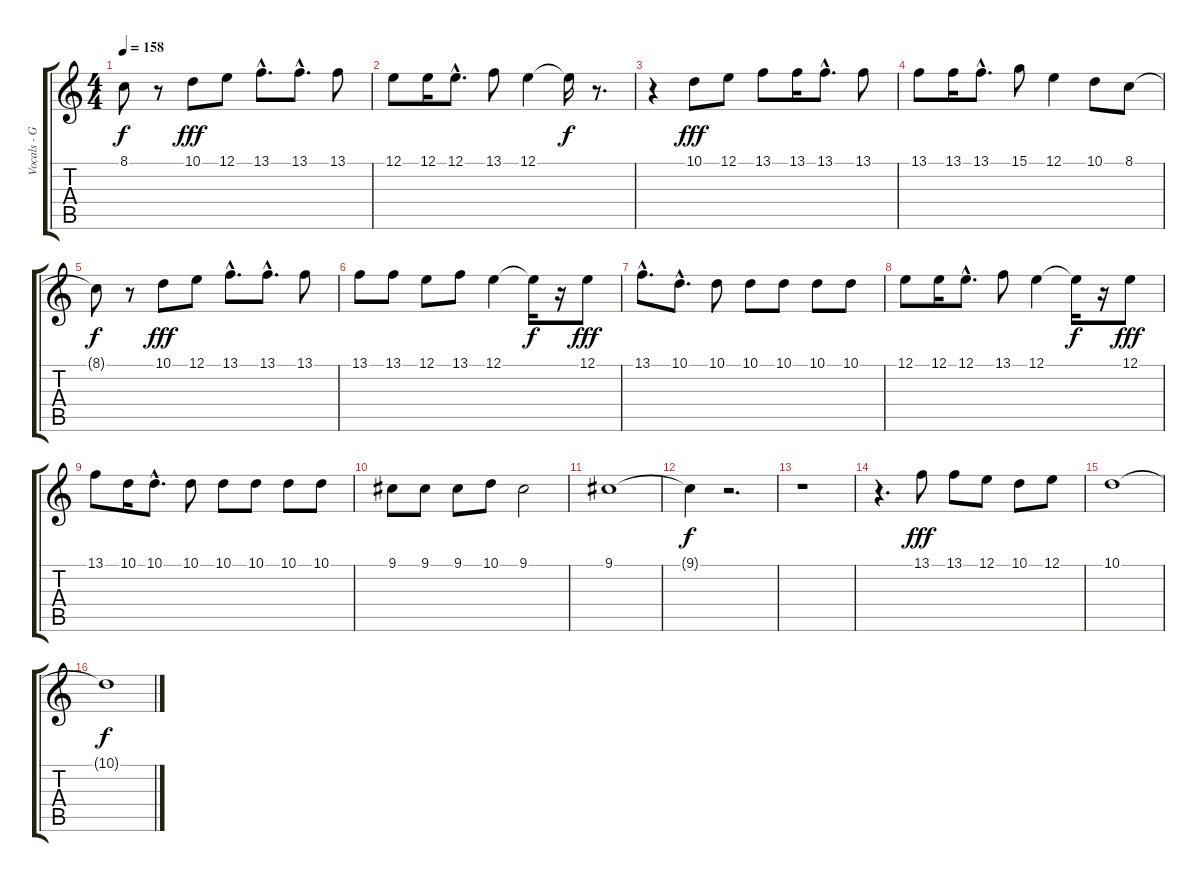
\track ("Vocals - Greg Graffin" "Vocals - G") {instrument voiceoohs}
\staff {score tabs}
\tuning (E4 B3 G3 D3 A2 E2) {hide}
\ts (4 4)
\tempo 158
\clef g2
\ks c
8.1{t}.8{dy f} r.8 10.1.8{dy fff} 12.1.8 13.1{hac}.8{d} 13.1{hac}.8{d} 13.1.8 |
12.1.8 12.1.16 12.1{hac}.8{d} 13.1.8 12.1.4 12.1{t}.16{dy f} r.8{d} |
r.4 10.1.8{dy fff} 12.1.8 13.1.8 13.1.16 13.1{hac}.8{d} 13.1.8 |
13.1.8 13.1.16 13.1{hac}.8{d} 15.1.8 12.1.4 10.1.8 8.1.8 |
8.1{t}.8{dy f} r.8 10.1.8{dy fff} 12.1.8 13.1{hac}.8{d} 13.1{hac}.8{d} 13.1.8 |
13.1.8 13.1.8 12.1.8 13.1.8 12.1.4 12.1{t}.16{dy f} r.16 12.1.8{dy fff} |
13.1{hac}.8{d} 10.1{hac}.8{d} 10.1.8 10.1.8 10.1.8 10.1.8 10.1.8 |
12.1.8 12.1.16 12.1{hac}.8{d} 13.1.8 12.1.4 12.1{t}.16{dy f} r.16 12.1.8{dy fff} |
13.1.8 10.1.16 10.1{hac}.8{d} 10.1.8 10.1.8 10.1.8 10.1.8 10.1.8 |
9.1.8 9.1.8 9.1.8 10.1.8 9.1.2 |
9.1.1 |
9.1{t}.4{dy f} r.2{d} |
r.1 |
r.4{d} 13.1.8{dy fff} 13.1.8 12.1.8 10.1.8 12.1.8 |
10.1.1 |
10.1{t}.1{dy f}
